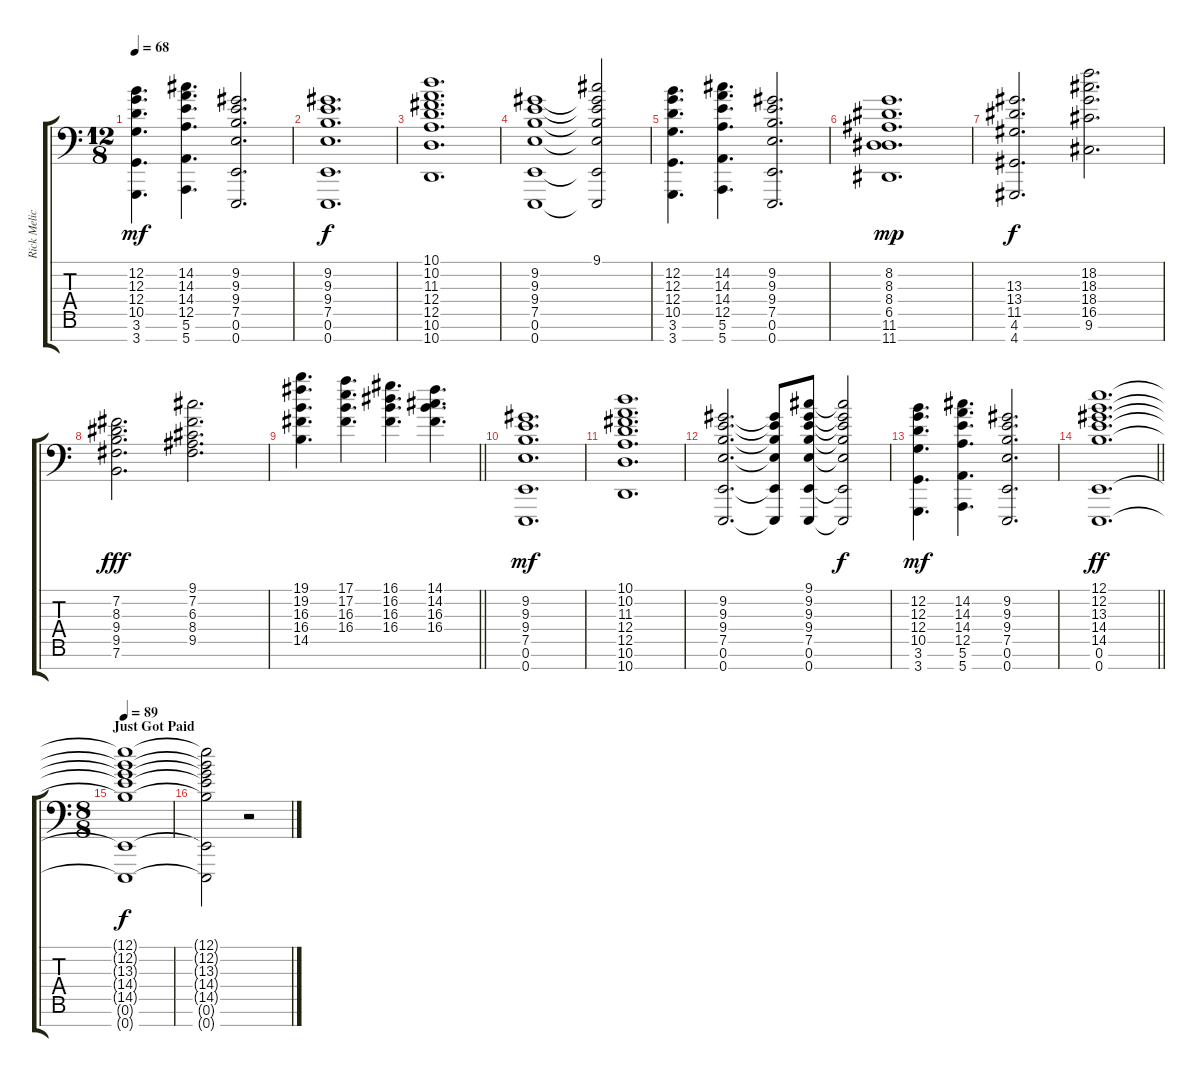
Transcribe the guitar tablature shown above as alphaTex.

\track ("Rick Melick Keyboards" "Rick Melic") {instrument drawbarorgan}
\staff {score tabs}
\tuning (E4 B3 G3 D3 A2 E2 E1) {hide}
\ts (12 8)
\tempo 68
\clef f4
\ks c
(12.2 12.3 12.4 10.5 3.6 3.7).4{d dy mf} (14.2 14.3 14.4 12.5 5.6 5.7).4{d} (9.2 9.3 9.4 7.5 0.6 0.7).2{d} |
(9.2 9.3 9.4 7.5 0.6 0.7).1{d dy f} |
(10.1 10.2 11.3 12.4 12.5 10.6 10.7).1{d} |
(9.2 9.3 9.4 7.5 0.6 0.7).1 (9.1 9.2{t} 9.3{t} 9.4{t} 7.5{t} 0.6{t} 0.7{t}).2 |
(12.2 12.3 12.4 10.5 3.6 3.7).4{d} (14.2 14.3 14.4 12.5 5.6 5.7).4{d} (9.2 9.3 9.4 7.5 0.6 0.7).2{d} |
(8.2 8.3 8.4 6.5 11.6 11.7).1{d dy mp} |
(13.3 13.4 11.5 4.6 4.7).2{d dy f} (18.2 18.3 18.4 16.5 9.6).2{d} |
(7.2 8.3 9.4 9.5 7.6).2{d dy fff} (9.1 7.2 6.3 8.4 9.5).2{d} |
\barLineRight lightlight
(19.1 19.2 16.3 16.4 14.5).4{d} (17.1 17.2 16.3 16.4).4{d} (16.1 16.2 16.3 16.4).4{d} (14.1 14.2 16.3 16.4).4{d} |
(9.2 9.3 9.4 7.5 0.6 0.7).1{d dy mf} |
(10.1 10.2 11.3 12.4 12.5 10.6 10.7).1{d} |
(9.2 9.3 9.4 7.5 0.6 0.7).2{d} (9.2{t} 9.3{t} 9.4{t} 7.5{t} 0.6{t} 0.7{t}).8 (9.1 9.2 9.3 9.4 7.5 0.6 0.7).8 (9.1{t} 9.2{t} 9.3{t} 9.4{t} 7.5{t} 0.6{t} 0.7{t}).2{dy f} |
(12.2 12.3 12.4 10.5 3.6 3.7).4{d dy mf} (14.2 14.3 14.4 12.5 5.6 5.7).4{d} (9.2 9.3 9.4 7.5 0.6 0.7).2{d} |
\barLineRight lightlight
(12.1 12.2 13.3 14.4 14.5 0.6 0.7).1{d dy ff} |
\ts (8 8)
\section ("" "Just Got Paid")
\tempo 89
(12.1{t} 12.2{t} 13.3{t} 14.4{t} 14.5{t} 0.6{t} 0.7{t}).1{dy f} |
(12.1{t} 12.2{t} 13.3{t} 14.4{t} 14.5{t} 0.6{t} 0.7{t}).2{volume 0} r.2
